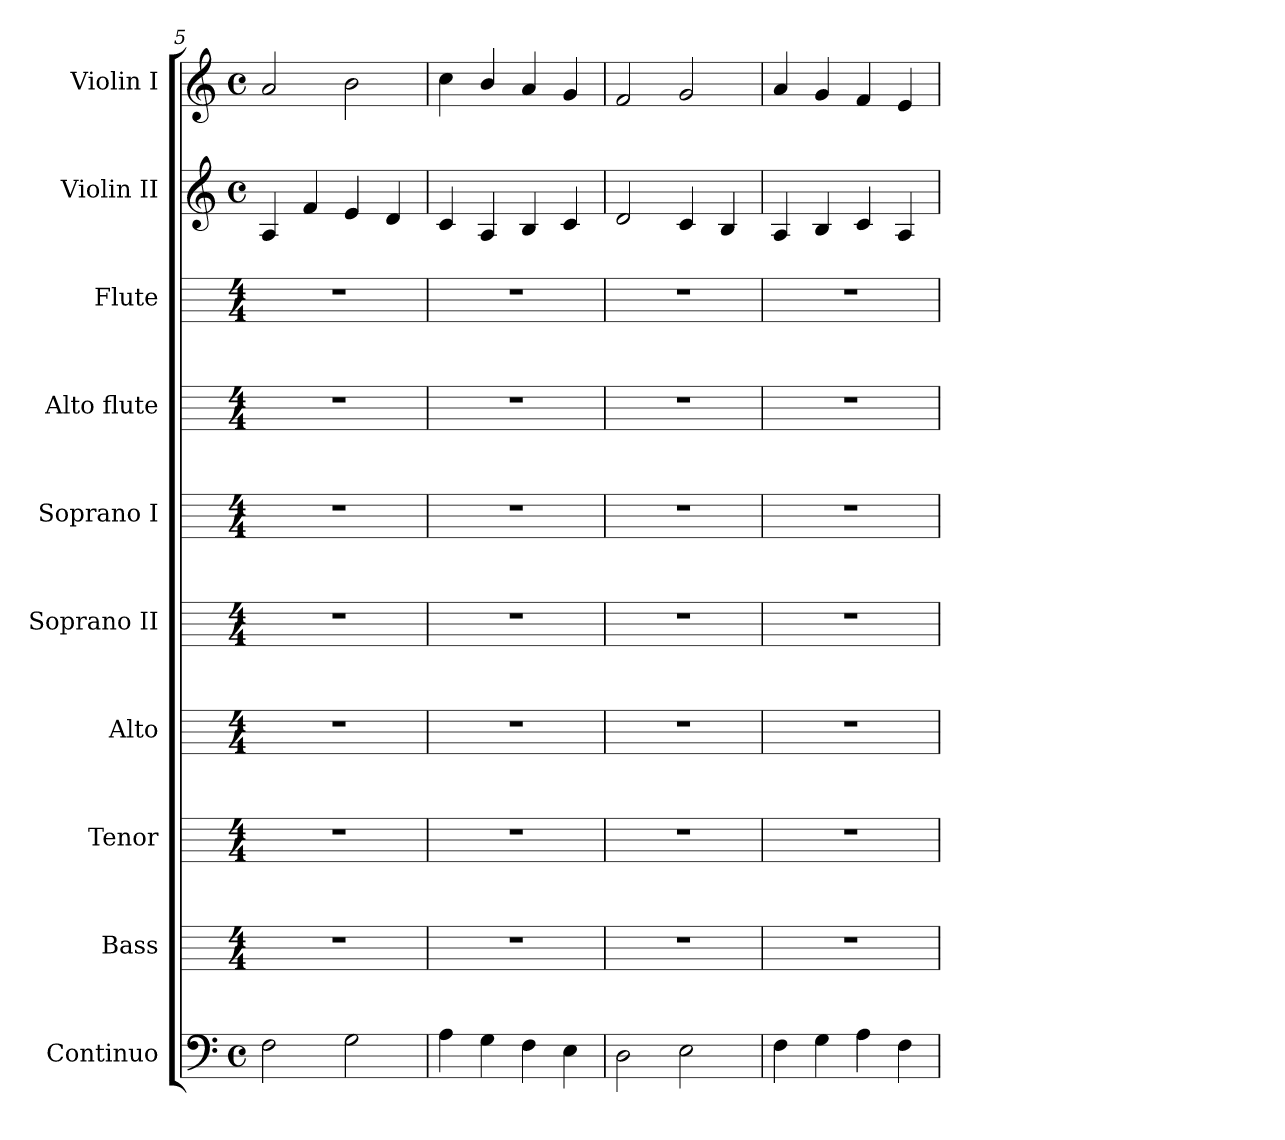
**kern	**kern	**kern	**kern	**kern	**kern	**kern	**kern	**kern	**kern
*part10	*part9	*part8	*part7	*part6	*part5	*part4	*part3	*part2	*part1
*staff10	*staff9	*staff8	*staff7	*staff6	*staff5	*staff4	*staff3	*staff2	*staff1
*I"Continuo	*I"Bass	*I"Tenor	*I"Alto	*I"Soprano II	*I"Soprano I	*I"Alto flute	*I"Flute	*I"Violin II	*I"Violin I
*I'Continuo	*I'Bass	*I'Tenor	*I'Alto	*I'Soprano II	*I'Soprano I	*I'Alto flute	*I'Flute	*I'Violin II	*I'Violin I
*clefF4	*	*	*	*	*	*	*	*clefG2	*clefG2
*k[]	*	*	*	*	*	*	*	*k[]	*k[]
*C:	*	*	*	*	*	*	*	*C:	*C:
*M4/4	*M4/4	*M4/4	*M4/4	*M4/4	*M4/4	*M4/4	*M4/4	*M4/4	*M4/4
*met(c)	*	*	*	*	*	*	*	*met(c)	*met(c)
=5	=5	=5	=5	=5	=5	=5	=5	=5	=5
2F	1r	1r	1r	1r	1r	1r	1r	4A	2a
.	.	.	.	.	.	.	.	4f	.
2G	.	.	.	.	.	.	.	4e	2b
.	.	.	.	.	.	.	.	4d	.
=6	=6	=6	=6	=6	=6	=6	=6	=6	=6
4A	1r	1r	1r	1r	1r	1r	1r	4c	4cc
4G	.	.	.	.	.	.	.	4A	4b/
4F	.	.	.	.	.	.	.	4B	4a
4E	.	.	.	.	.	.	.	4c	4g
=7	=7	=7	=7	=7	=7	=7	=7	=7	=7
2D	1r	1r	1r	1r	1r	1r	1r	2d	2f
2E	.	.	.	.	.	.	.	4c	2g
.	.	.	.	.	.	.	.	4B	.
=8	=8	=8	=8	=8	=8	=8	=8	=8	=8
4F	1r	1r	1r	1r	1r	1r	1r	4A	4a
4G	.	.	.	.	.	.	.	4B	4g
4A	.	.	.	.	.	.	.	4c	4f
4F	.	.	.	.	.	.	.	4A	4e
=	=	=	=	=	=	=	=	=	=
*-	*-	*-	*-	*-	*-	*-	*-	*-	*-
